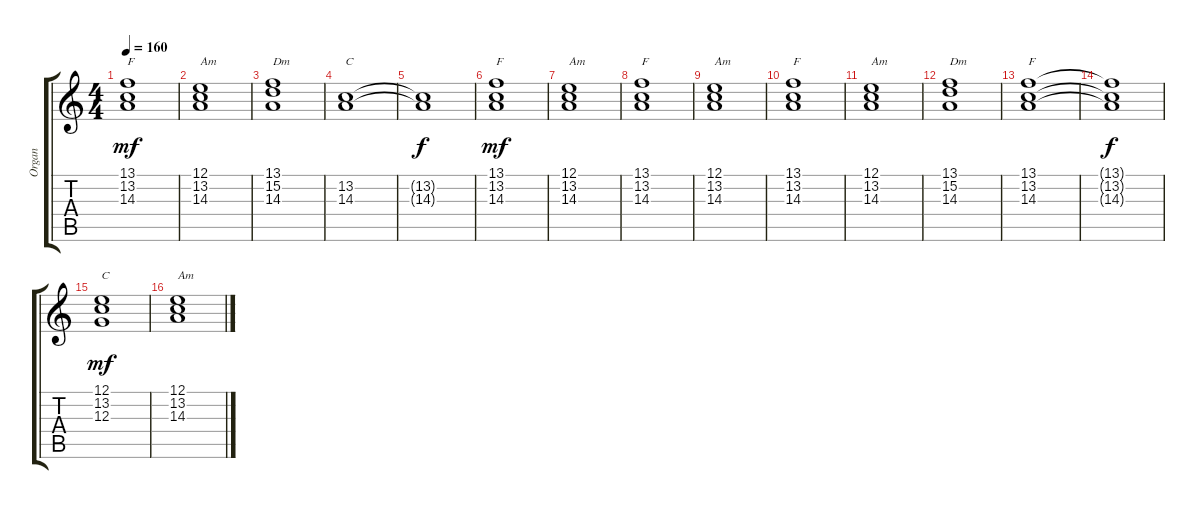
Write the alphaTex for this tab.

\track ("Organ   " "Organ   ") {instrument percussiveorgan}
\staff {score tabs}
\tuning (E4 B3 G3 D3 A2 E2) {hide}
\ts (4 4)
\tempo 160
\clef g2
\ks c
(13.1 13.2 14.3).1{txt "F" dy mf} |
(12.1 13.2 14.3).1{txt "Am"} |
(13.1 15.2 14.3).1{txt "Dm"} |
(13.2 14.3).1{txt "C"} |
(13.2{t} 14.3{t}).1{dy f} |
(13.1 13.2 14.3).1{txt "F" dy mf} |
(12.1 13.2 14.3).1{txt "Am"} |
(13.1 13.2 14.3).1{txt "F"} |
(12.1 13.2 14.3).1{txt "Am"} |
(13.1 13.2 14.3).1{txt "F"} |
(12.1 13.2 14.3).1{txt "Am"} |
(13.1 15.2 14.3).1{txt "Dm"} |
(13.1 13.2 14.3).1{txt "F"} |
(13.1{t} 13.2{t} 14.3{t}).1{dy f} |
(12.1 13.2 12.3).1{txt "C" dy mf} |
(12.1 13.2 14.3).1{txt "Am"}
